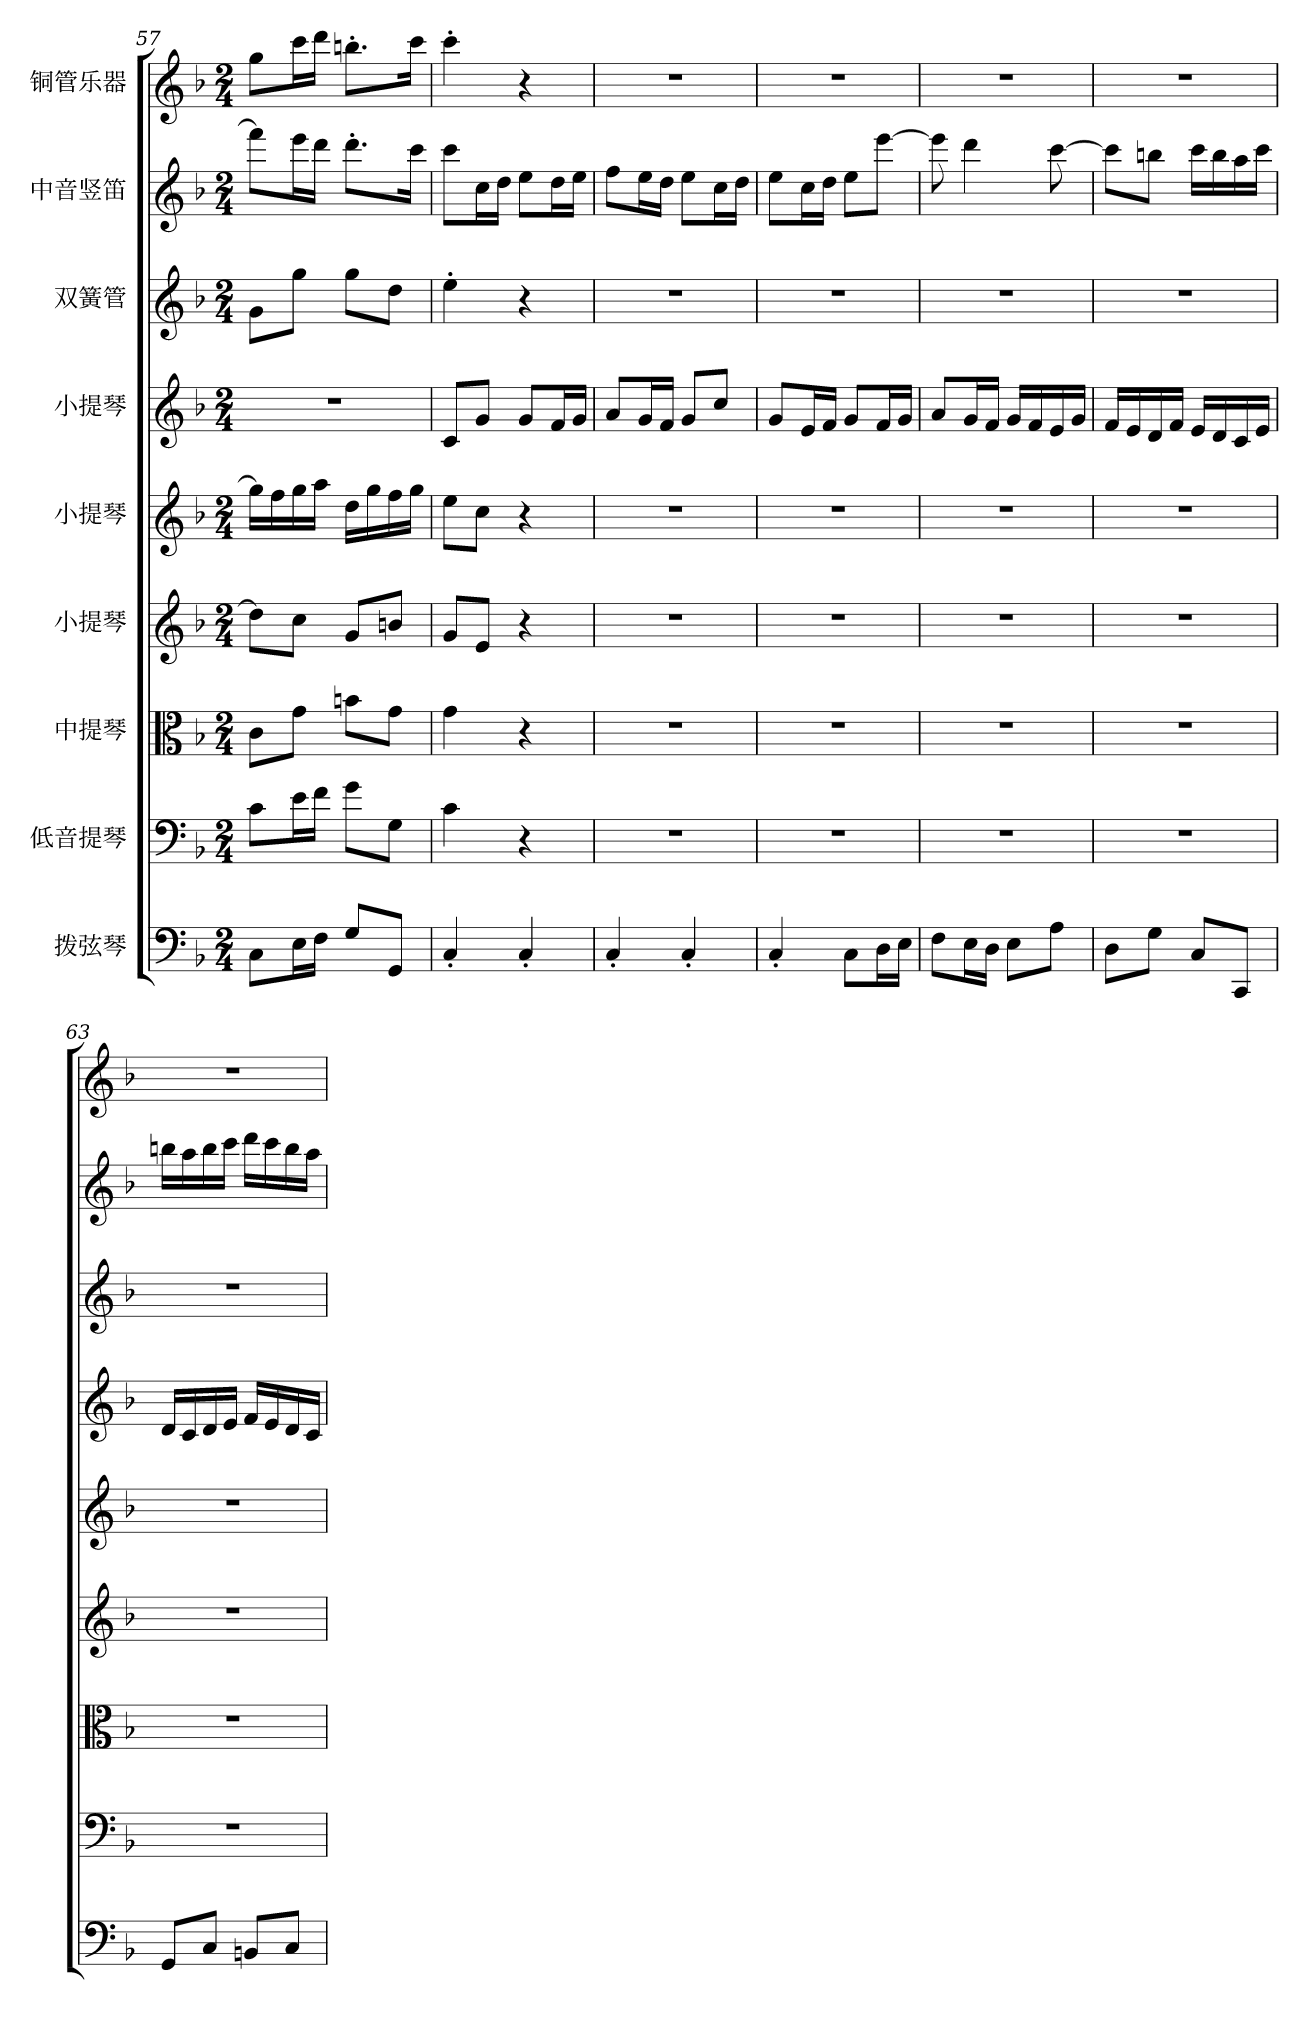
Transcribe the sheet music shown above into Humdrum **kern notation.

**kern	**kern	**kern	**kern	**kern	**kern	**kern	**kern	**kern
*part9	*part8	*part7	*part6	*part5	*part4	*part3	*part2	*part1
*staff9	*staff8	*staff7	*staff6	*staff5	*staff4	*staff3	*staff2	*staff1
*I"拨弦琴	*I"低音提琴	*I"中提琴	*I"小提琴	*I"小提琴	*I"小提琴	*I"双簧管	*I"中音竖笛	*I"铜管乐器
!!LO:PB:g=z
*clefF4	*clefF4	*clefC3	*clefG2	*clefG2	*clefG2	*clefG2	*clefG2	*clefG2
*	*ITrd7c12	*	*	*	*	*	*	*
*k[b-]	*k[b-]	*k[b-]	*k[b-]	*k[b-]	*k[b-]	*k[b-]	*k[b-]	*k[b-]
*M2/4	*M2/4	*M2/4	*M2/4	*M2/4	*M2/4	*M2/4	*M2/4	*M2/4
=57	=57	=57	=57	=57	=57	=57	=57	=57
8C\L	8C\L	8c\L	8dd\L]	16gg\LL]	2r	8g\L	8fff\L]	8gg\L
.	.	.	.	16ff\	.	.	.	.
16E\L	16E\L	8g\J	8cc\J	16gg\	.	8gg\J	16eee\L	16ccc\L
16F\JJ	16F\JJ	.	.	16aa\JJ	.	.	16ddd\JJ	16ddd\JJ
8G/L	8G\L	8bn\L	8g/L	16dd\LL	.	8gg\L	8.ddd'\L	8.bbn'\L
.	.	.	.	16gg\	.	.	.	.
8GG/J	8GG\J	8g\J	8bn/J	16ff\	.	8dd\J	.	.
.	.	.	.	16gg\JJ	.	.	16ccc\Jk	16ccc\Jk
=58	=58	=58	=58	=58	=58	=58	=58	=58
4C'/	4C\	4g\	8g/L	8ee\L	8c/L	4ee'\	8ccc\L	4ccc'\
.	.	.	8e/J	8cc\J	8g/J	.	16cc\L	.
.	.	.	.	.	.	.	16dd\JJ	.
4C'/	4r	4r	4r	4r	8g/L	4r	8ee\L	4r
.	.	.	.	.	16f/L	.	16dd\L	.
.	.	.	.	.	16g/JJ	.	16ee\JJ	.
=59	=59	=59	=59	=59	=59	=59	=59	=59
4C'/	2r	2r	2r	2r	8a/L	2r	8ff\L	2r
.	.	.	.	.	16g/L	.	16ee\L	.
.	.	.	.	.	16f/JJ	.	16dd\JJ	.
4C'/	.	.	.	.	8g/L	.	8ee\L	.
.	.	.	.	.	8cc/J	.	16cc\L	.
.	.	.	.	.	.	.	16dd\JJ	.
=60	=60	=60	=60	=60	=60	=60	=60	=60
4C'/	2r	2r	2r	2r	8g/L	2r	8ee\L	2r
.	.	.	.	.	16e/L	.	16cc\L	.
.	.	.	.	.	16f/JJ	.	16dd\JJ	.
8C\L	.	.	.	.	8g/L	.	8ee\L	.
16D\L	.	.	.	.	16f/L	.	[8eee\J	.
16E\JJ	.	.	.	.	16g/JJ	.	.	.
=61	=61	=61	=61	=61	=61	=61	=61	=61
8F\L	2r	2r	2r	2r	8a/L	2r	8eee\]	2r
16E\L	.	.	.	.	16g/L	.	4ddd\	.
16D\JJ	.	.	.	.	16f/JJ	.	.	.
8E\L	.	.	.	.	16g/LL	.	.	.
.	.	.	.	.	16f/	.	.	.
8A\J	.	.	.	.	16e/	.	[8ccc\	.
.	.	.	.	.	16g/JJ	.	.	.
!!LO:PB:g=z
=62	=62	=62	=62	=62	=62	=62	=62	=62
8D\L	2r	2r	2r	2r	16f/LL	2r	8ccc\L]	2r
.	.	.	.	.	16e/	.	.	.
8G\J	.	.	.	.	16d/	.	8bbn\J	.
.	.	.	.	.	16f/JJ	.	.	.
8C/L	.	.	.	.	16e/LL	.	16ccc\LL	.
.	.	.	.	.	16d/	.	16bb\	.
8CC/J	.	.	.	.	16c/	.	16aa\	.
.	.	.	.	.	16e/JJ	.	16ccc\JJ	.
=63	=63	=63	=63	=63	=63	=63	=63	=63
8GG/L	2r	2r	2r	2r	16d/LL	2r	16bbn\LL	2r
.	.	.	.	.	16c/	.	16aa\	.
8C/J	.	.	.	.	16d/	.	16bb\	.
.	.	.	.	.	16e/JJ	.	16ccc\JJ	.
8BBn/L	.	.	.	.	16f/LL	.	16ddd\LL	.
.	.	.	.	.	16e/	.	16ccc\	.
8C/J	.	.	.	.	16d/	.	16bb\	.
.	.	.	.	.	16c/JJ	.	16aa\JJ	.
=	=	=	=	=	=	=	=	=
*-	*-	*-	*-	*-	*-	*-	*-	*-
